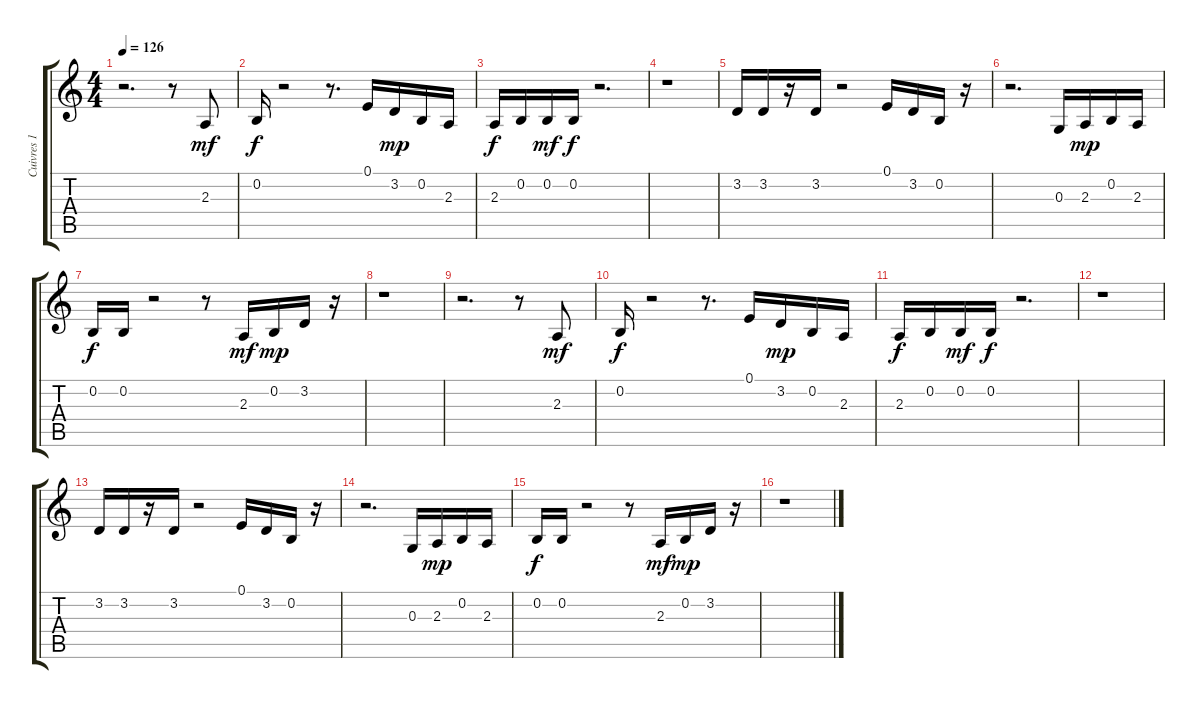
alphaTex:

\track ("Cuivres 1" "Cuivres 1") {instrument brasssection}
\staff {score tabs}
\tuning (E4 B3 G3 D3 A2 E2) {hide}
\ts (4 4)
\tempo 126
\clef g2
\ks c
r.2{d dy f} r.8 2.3.8{dy mf} |
0.2.16{dy f} r.2 r.8{d} 0.1.16 3.2.16{dy mp} 0.2.16 2.3.16 |
2.3.16{dy f} 0.2.16 0.2.16{dy mf} 0.2.16{dy f} r.2{d} |
r.1 |
3.2.16 3.2.16 r.16 3.2.16 r.2 0.1.16 3.2.16 0.2.16 r.16 |
r.2{d} 0.3.16 2.3.16{dy mp} 0.2.16 2.3.16 |
0.2.16{dy f} 0.2.16 r.2 r.8 2.3.16{dy mf} 0.2.16{dy mp} 3.2.16 r.16 |
r.1 |
r.2{d} r.8 2.3.8{dy mf volume 10} |
0.2.16{dy f volume 9} r.2 r.8{d} 0.1.16{volume 8} 3.2.16{dy mp} 0.2.16 2.3.16 |
2.3.16{dy f volume 8} 0.2.16 0.2.16{dy mf} 0.2.16{dy f} r.2{d} |
r.1 |
3.2.16{volume 5} 3.2.16 r.16 3.2.16 r.2 0.1.16{volume 4} 3.2.16 0.2.16 r.16 |
r.2{d} 0.3.16{volume 2} 2.3.16{dy mp} 0.2.16 2.3.16{volume 2} |
0.2.16{dy f} 0.2.16 r.2 r.8 2.3.16{dy mf volume 0} 0.2.16{dy mp} 3.2.16 r.16 |
r.1
